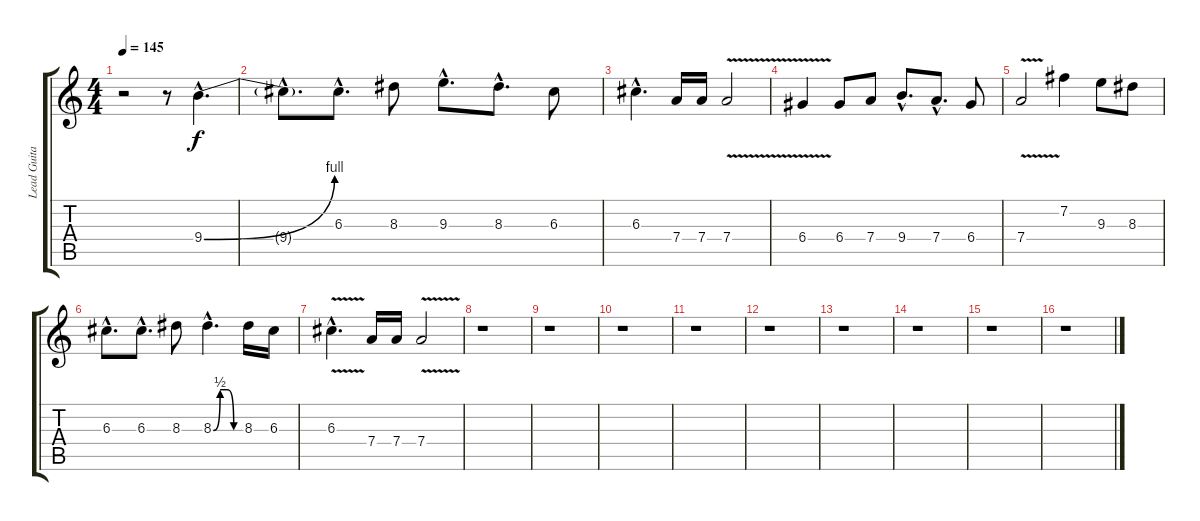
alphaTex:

\track ("Lead Guitar" "Lead Guita") {instrument overdrivenguitar}
\staff {score tabs}
\tuning (E4 B3 G3 D3 A2 E2) {hide}
\ts (4 4)
\tempo 145
\clef g2
\ks c
r.2{dy f} r.8 9.4{be (bend 0 0 60 4) hac}.4{d} |
9.4{hac t}.8{d} 6.3{hac}.8{d} 8.3.8 9.3{hac}.8{d} 8.3{hac}.8{d} 6.3.8 |
6.3{hac}.4{d} 7.4.16 7.4.16 7.4{v}.2 |
6.4{v}.4 6.4.8 7.4.8 9.4{hac}.8{d} 7.4{hac}.8{d} 6.4.8 |
7.4{v}.2 7.2.4 9.3.8 8.3.8 |
6.3{hac}.8{d} 6.3{hac}.8{d} 8.3.8 8.3{be (custom 0 0 15 2 30 2 45 0 60 0) hac}.4{d} 8.3.16 6.3.16 |
6.3{v hac}.4{d} 7.4.16 7.4.16 7.4{v}.2 |
r.1 |
r.1 |
r.1 |
r.1 |
r.1 |
r.1 |
r.1 |
r.1 |
r.1
